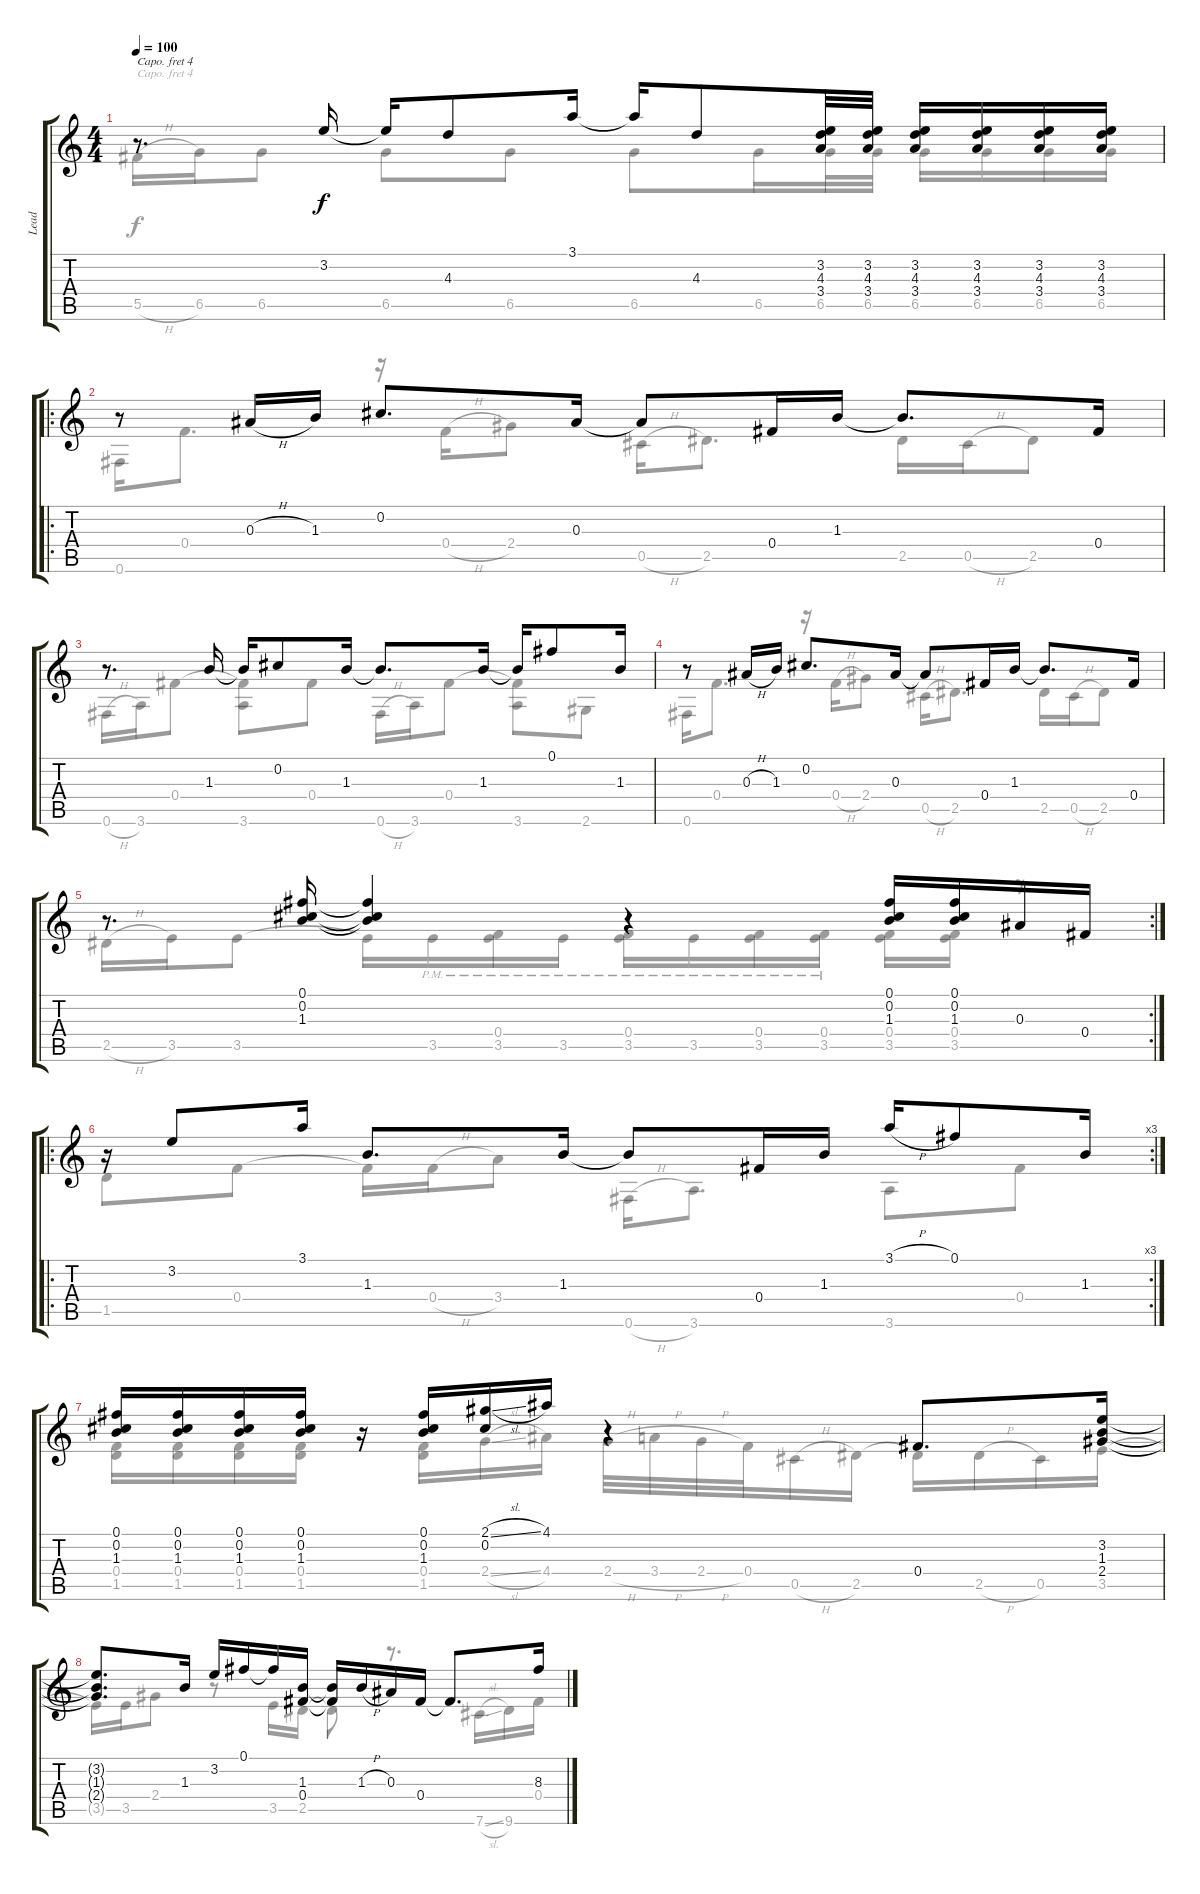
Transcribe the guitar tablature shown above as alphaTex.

\track ("Lead" "Lead") {instrument acousticguitarsteel}
\staff {score tabs}
\capo 4
\tuning (D4 A3 Gb3 D3 A2 D2) {hide}
\voice
\ts (4 4)
\tempo 100
\clef g2
\ks c
r.8{d dy f} 3.2.16 3.2{t}.16 4.3.8 3.1.16 3.1{t}.16 4.3.8 (3.2 4.3 3.4).32 (3.2 4.3 3.4).32 (3.2 4.3 3.4).16 (3.2 4.3 3.4).16 (3.2 4.3 3.4).16 (3.2 4.3 3.4).16 |
\ro
r.8 0.3{h}.16 1.3.16 0.2.8{d} 0.3.16 0.3{t}.8 0.4.16 1.3.16 1.3{t}.8{d} 0.4.16 |
r.8{d} 1.3.16 1.3{t}.16 0.2.8 1.3.16 1.3{t}.8{d} 1.3.16 1.3{t}.16 0.1.8 1.3.16 |
r.8 0.3{h}.16 1.3.16 0.2.8{d} 0.3.16 0.3{t}.8 0.4.16 1.3.16 1.3{t}.8{d} 0.4.16 |
\rc 2
r.8{d} (0.1 0.2 1.3).16 (0.1{t} 0.2{t} 1.3{t}).4 r.4 (0.1 0.2 1.3).16 (0.1 0.2 1.3).16 0.3.16 0.4.16 |
\ro
\rc 3
r.16 3.2.8 3.1.16 1.3.8{d} 1.3.16 1.3{t}.8 0.4.16 1.3.16 3.1{h}.16 0.1.8 1.3.16 |
(0.1 0.2 1.3).16 (0.1 0.2 1.3).16 (0.1 0.2 1.3).16 (0.1 0.2 1.3).16 r.16 (0.1 0.2 1.3).16 (2.1{sl} 0.2).16 4.1.16 r.4 0.4.8{d} (3.2 1.3 2.4).16 |
(3.2{t} 1.3{t} 2.4{t}).8{d} 1.3.16 3.2.16 0.1.16 0.1{t}.16 (1.3 0.4).16 (1.3{t} 0.4{t}).16 1.3{h}.16 0.3.16 0.4.16 0.4{t}.8{d} 8.3.16
\voice
\clef g2
\ottava regular
\simile none
\ks c
5.5{h}.16{dy f} 6.5.16 6.5.8 6.5.8 6.5.8 6.5.8 6.5.16 6.5.32 6.5.32 6.5.16 6.5.16 6.5.16 6.5.16 |
0.6.16 0.4.8{d} r.16 0.4{h}.16 2.4.8 0.5{h}.16 2.5.8{d} 2.5.16 0.5{h}.16 2.5.8 |
0.6{h}.16 3.6.16 0.4.8 (0.4{t} 3.6).8 0.4.8 0.6{h}.16 3.6.16 0.4.8 (0.4{t} 3.6).8 2.6.8 |
0.6.16 0.4.8{d} r.16 0.4{h}.16 2.4.8 0.5{h}.16 2.5.8{d} 2.5.16 0.5{h}.16 2.5.8 |
2.5{h}.16 3.5.16 3.5.8 3.5{t}.16 3.5{pm}.16 (0.4{pm} 3.5{pm}).16 3.5{pm}.16 (0.4{pm} 3.5{pm}).16 3.5{pm}.16 (0.4{pm} 3.5{pm}).16 (0.4{pm} 3.5{pm}).16 (0.4 3.5).16 (0.4 3.5).16 r.8 |
1.5.8 0.4.8 0.4{t}.16 0.4{h}.16 3.4.8 0.6{h}.16 3.6.8{d} 3.6.8 0.4.8 |
(0.4 1.5).16 (0.4 1.5).16 (0.4 1.5).16 (0.4 1.5).16 r.16 (0.4 1.5).16 2.4{sl}.16 4.4.16 2.4{h}.32 3.4{h}.32 2.4{h}.32 0.4.32 0.5{h}.16 2.5.16 2.5{t}.16 2.5{h}.16 0.5.16 3.5.16 |
3.5{t}.16 3.5.16 2.4.8 r.8 3.5.16 2.5.16 2.5{t}.8 r.8{d} 7.6{sl}.16 9.6.16 0.4.16
